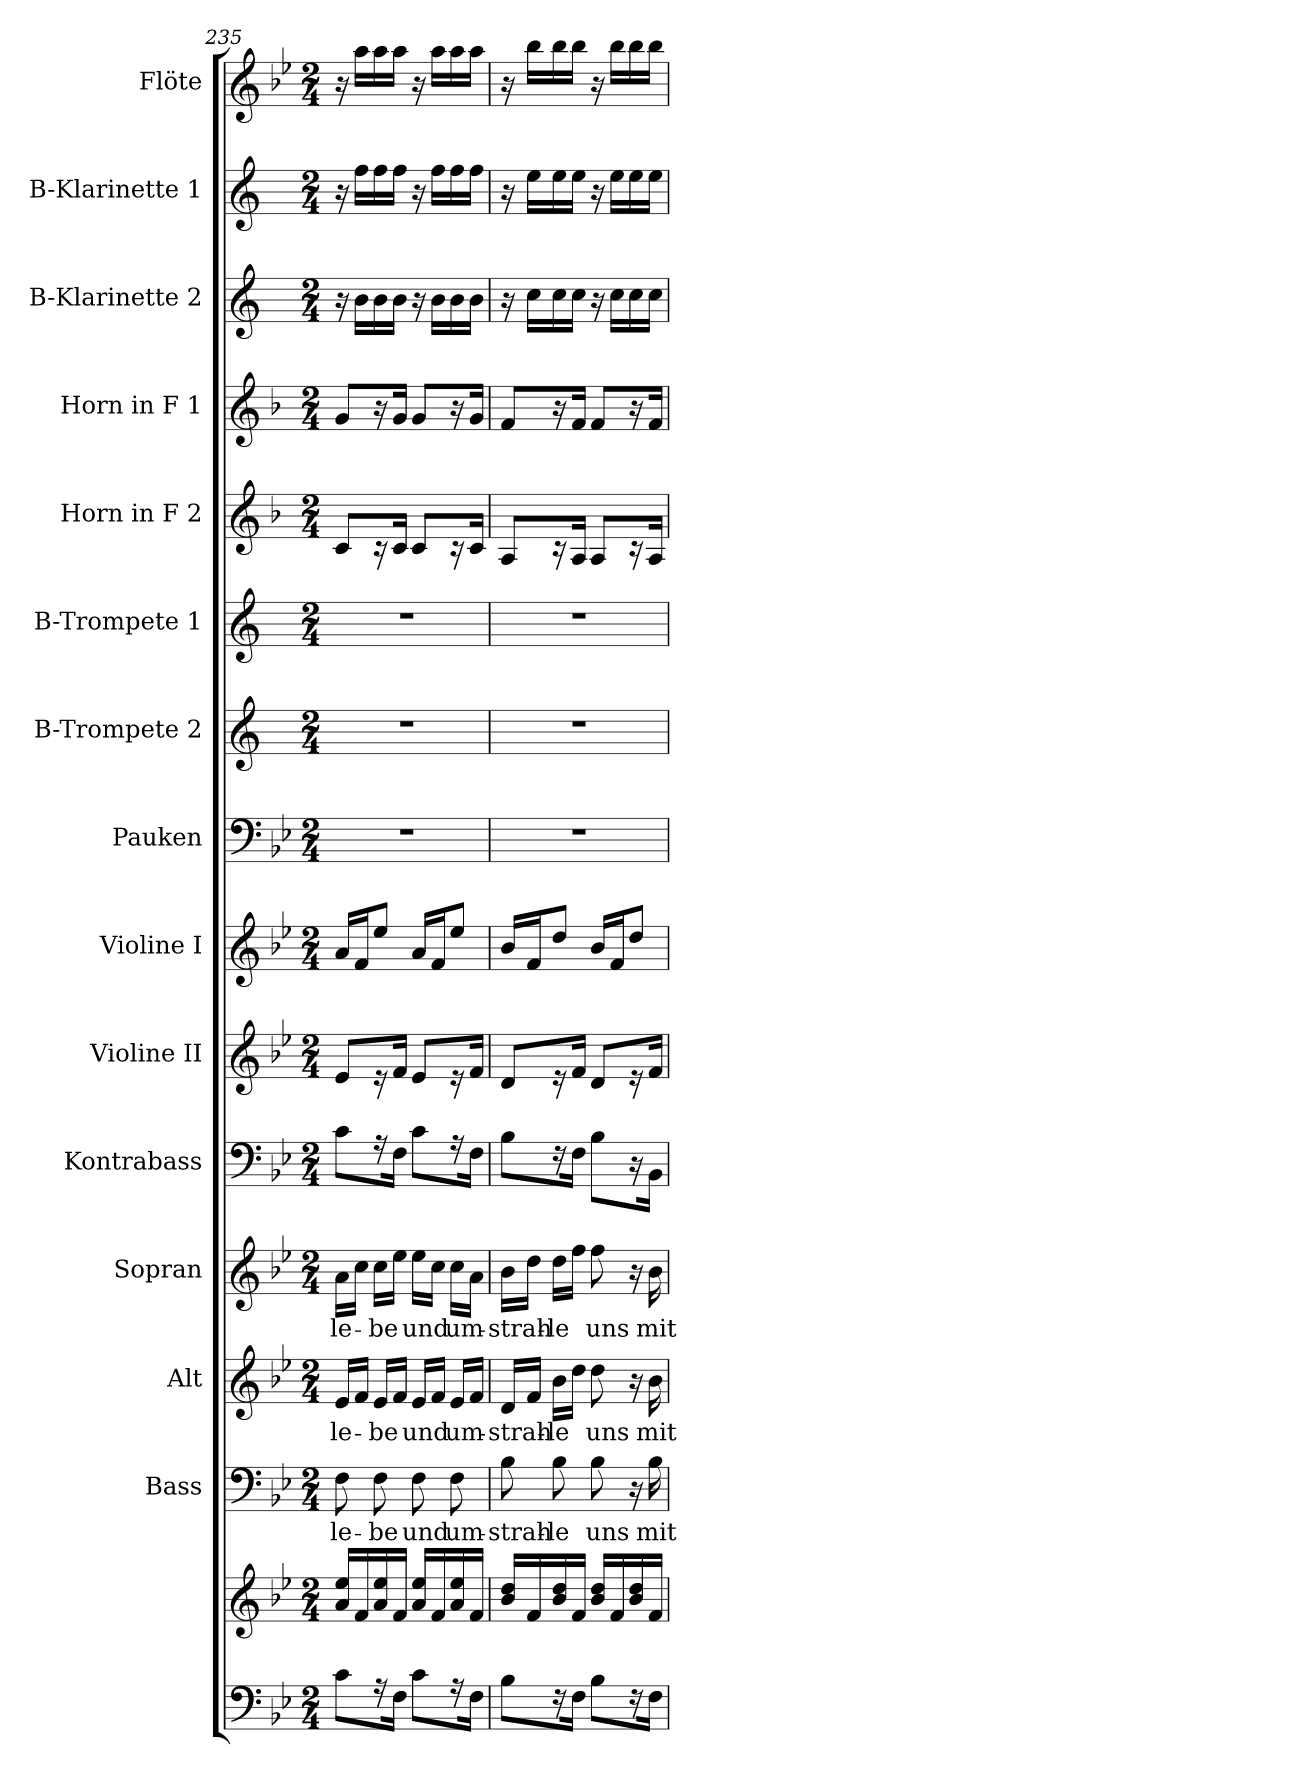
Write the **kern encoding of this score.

**kern	**kern	**kern	**text	**kern	**text	**kern	**text	**kern	**kern	**kern	**kern	**kern	**kern	**kern	**kern	**kern	**kern	**kern
*part15	*part15	*part14	*part14	*part13	*part13	*part12	*part12	*part11	*part10	*part9	*part8	*part7	*part6	*part5	*part4	*part3	*part2	*part1
*staff16	*staff15	*staff14	*staff14	*staff13	*staff13	*staff12	*staff12	*staff11	*staff10	*staff9	*staff8	*staff7	*staff6	*staff5	*staff4	*staff3	*staff2	*staff1
*	*	*I"Bass	*	*I"Alt	*	*I"Sopran	*	*I"Kontrabass	*I"Violine II	*I"Violine I	*I"Pauken	*I"B-Trompete 2	*I"B-Trompete 1	*I"Horn in F 2	*I"Horn in F 1	*I"B-Klarinette 2	*I"B-Klarinette 1	*I"Flöte
*	*	*I'B.	*	*I'A.	*	*I'S.	*	*I'Kb.	*I'Vl. II	*I'Vl. I	*I'Pk.	*I'B Trp. 2	*I'B Trp. 1	*	*	*I'B Kl. 2	*I'B Kl. 1	*I'Fl.
*clefF4	*clefG2	*clefF4	*	*clefG2	*	*clefG2	*	*clefF4	*clefG2	*clefG2	*clefF4	*clefG2	*clefG2	*clefG2	*clefG2	*clefG2	*clefG2	*clefG2
*	*	*	*	*	*	*	*	*ITrd7c12	*	*	*	*ITrd1c2	*ITrd1c2	*ITrd4c7	*ITrd4c7	*ITrd1c2	*ITrd1c2	*
*k[b-e-]	*k[b-e-]	*k[b-e-]	*	*k[b-e-]	*	*k[b-e-]	*	*k[b-e-]	*k[b-e-]	*k[b-e-]	*k[b-e-]	*k[b-e-]	*k[b-e-]	*k[b-e-]	*k[b-e-]	*k[b-e-]	*k[b-e-]	*k[b-e-]
*B-:	*B-:	*B-:	*	*B-:	*	*B-:	*	*B-:	*B-:	*B-:	*B-:	*B-:	*B-:	*B-:	*B-:	*B-:	*B-:	*B-:
*M2/4	*M2/4	*M2/4	*	*M2/4	*	*M2/4	*	*M2/4	*M2/4	*M2/4	*M2/4	*M2/4	*M2/4	*M2/4	*M2/4	*M2/4	*M2/4	*M2/4
=235	=235	=235	=235	=235	=235	=235	=235	=235	=235	=235	=235	=235	=235	=235	=235	=235	=235	=235
!	!	!	!LO:LY:b	!	!LO:LY:b	!	!LO:LY:b	!	!	!	!	!	!	!	!	!	!	!
8c\L	16a/ 16ee-/LL	8F\	-le-	16e-/LL	-le-	16a\LL	-le-	8C\L	8e-/L	16a/LL	2r	2r	2r	8F/L	8c/L	16r	16r	16r
.	16f/	.	.	16f/JJ	.	16cc\JJ	.	.	.	16f/J	.	.	.	.	.	16a\LL	16ee-\LL	16aa\LL
!	!	!	!LO:LY:b	!	!LO:LY:b	!	!LO:LY:b	!	!	!	!	!	!	!	!	!	!	!
16r	16a/ 16ee-/	8F\	-be	16e-/LL	-be	16cc\LL	-be	16r	16r	8ee-/J	.	.	.	16r	16r	16a\	16ee-\	16aa\
16F\Jk	16f/JJ	.	.	16f/JJ	.	16ee-\JJ	.	16FF\Jk	16f/Jk	.	.	.	.	16F/Jk	16c/Jk	16a\JJ	16ee-\JJ	16aa\JJ
!	!	!	!LO:LY:b	!	!LO:LY:b	!	!LO:LY:b	!	!	!	!	!	!	!	!	!	!	!
8c\L	16a/ 16ee-/LL	8F\	und	16e-/LL	und	16ee-\LL	und	8C\L	8e-/L	16a/LL	.	.	.	8F/L	8c/L	16r	16r	16r
.	16f/	.	.	16f/JJ	.	16cc\JJ	.	.	.	16f/J	.	.	.	.	.	16a\LL	16ee-\LL	16aa\LL
!	!	!	!LO:LY:b	!	!LO:LY:b	!	!LO:LY:b	!	!	!	!	!	!	!	!	!	!	!
16r	16a/ 16ee-/	8F\	um-	16e-/LL	um-	16cc\LL	um-	16r	16r	8ee-/J	.	.	.	16r	16r	16a\	16ee-\	16aa\
16F\Jk	16f/JJ	.	.	16f/JJ	.	16a\JJ	.	16FF\Jk	16f/Jk	.	.	.	.	16F/Jk	16c/Jk	16a\JJ	16ee-\JJ	16aa\JJ
!!LO:PB:g=z
=236	=236	=236	=236	=236	=236	=236	=236	=236	=236	=236	=236	=236	=236	=236	=236	=236	=236	=236
!	!	!	!LO:LY:b	!	!LO:LY:b	!	!LO:LY:b	!	!	!	!	!	!	!	!	!	!	!
8B-\L	16b-/ 16dd/LL	8B-\	-strah-	16d/LL	-strah-	16b-\LL	-strah-	8BB-\L	8d/L	16b-/LL	2r	2r	2r	8D/L	8B-/L	16r	16r	16r
.	16f/	.	.	16f/JJ	.	16dd\JJ	.	.	.	16f/J	.	.	.	.	.	16b-\LL	16dd\LL	16bb-\LL
!	!	!	!LO:LY:b	!	!LO:LY:b	!	!LO:LY:b	!	!	!	!	!	!	!	!	!	!	!
16r	16b-/ 16dd/	8B-\	-le	16b-\LL	-le	16dd\LL	-le	16r	16r	8dd/J	.	.	.	16r	16r	16b-\	16dd\	16bb-\
16F\Jk	16f/JJ	.	.	16dd\JJ	.	16ff\JJ	.	16FF\Jk	16f/Jk	.	.	.	.	16D/Jk	16B-/Jk	16b-\JJ	16dd\JJ	16bb-\JJ
!	!	!	!LO:LY:b	!	!LO:LY:b	!	!LO:LY:b	!	!	!	!	!	!	!	!	!	!	!
8B-\L	16b-/ 16dd/LL	8B-\	uns	8dd\	uns	8ff\	uns	8BB-\L	8d/L	16b-/LL	.	.	.	8D/L	8B-/L	16r	16r	16r
.	16f/	.	.	.	.	.	.	.	.	16f/J	.	.	.	.	.	16b-\LL	16dd\LL	16bb-\LL
16r	16b-/ 16dd/	16r	.	16r	.	16r	.	16r	16r	8dd/J	.	.	.	16r	16r	16b-\	16dd\	16bb-\
!	!	!	!LO:LY:b	!	!LO:LY:b	!	!LO:LY:b	!	!	!	!	!	!	!	!	!	!	!
16F\Jk	16f/JJ	16B-\	mit	16b-\	mit	16b-\	mit	16BBB-\Jk	16f/Jk	.	.	.	.	16D/Jk	16B-/Jk	16b-\JJ	16dd\JJ	16bb-\JJ
=	=	=	=	=	=	=	=	=	=	=	=	=	=	=	=	=	=	=
*-	*-	*-	*-	*-	*-	*-	*-	*-	*-	*-	*-	*-	*-	*-	*-	*-	*-	*-
